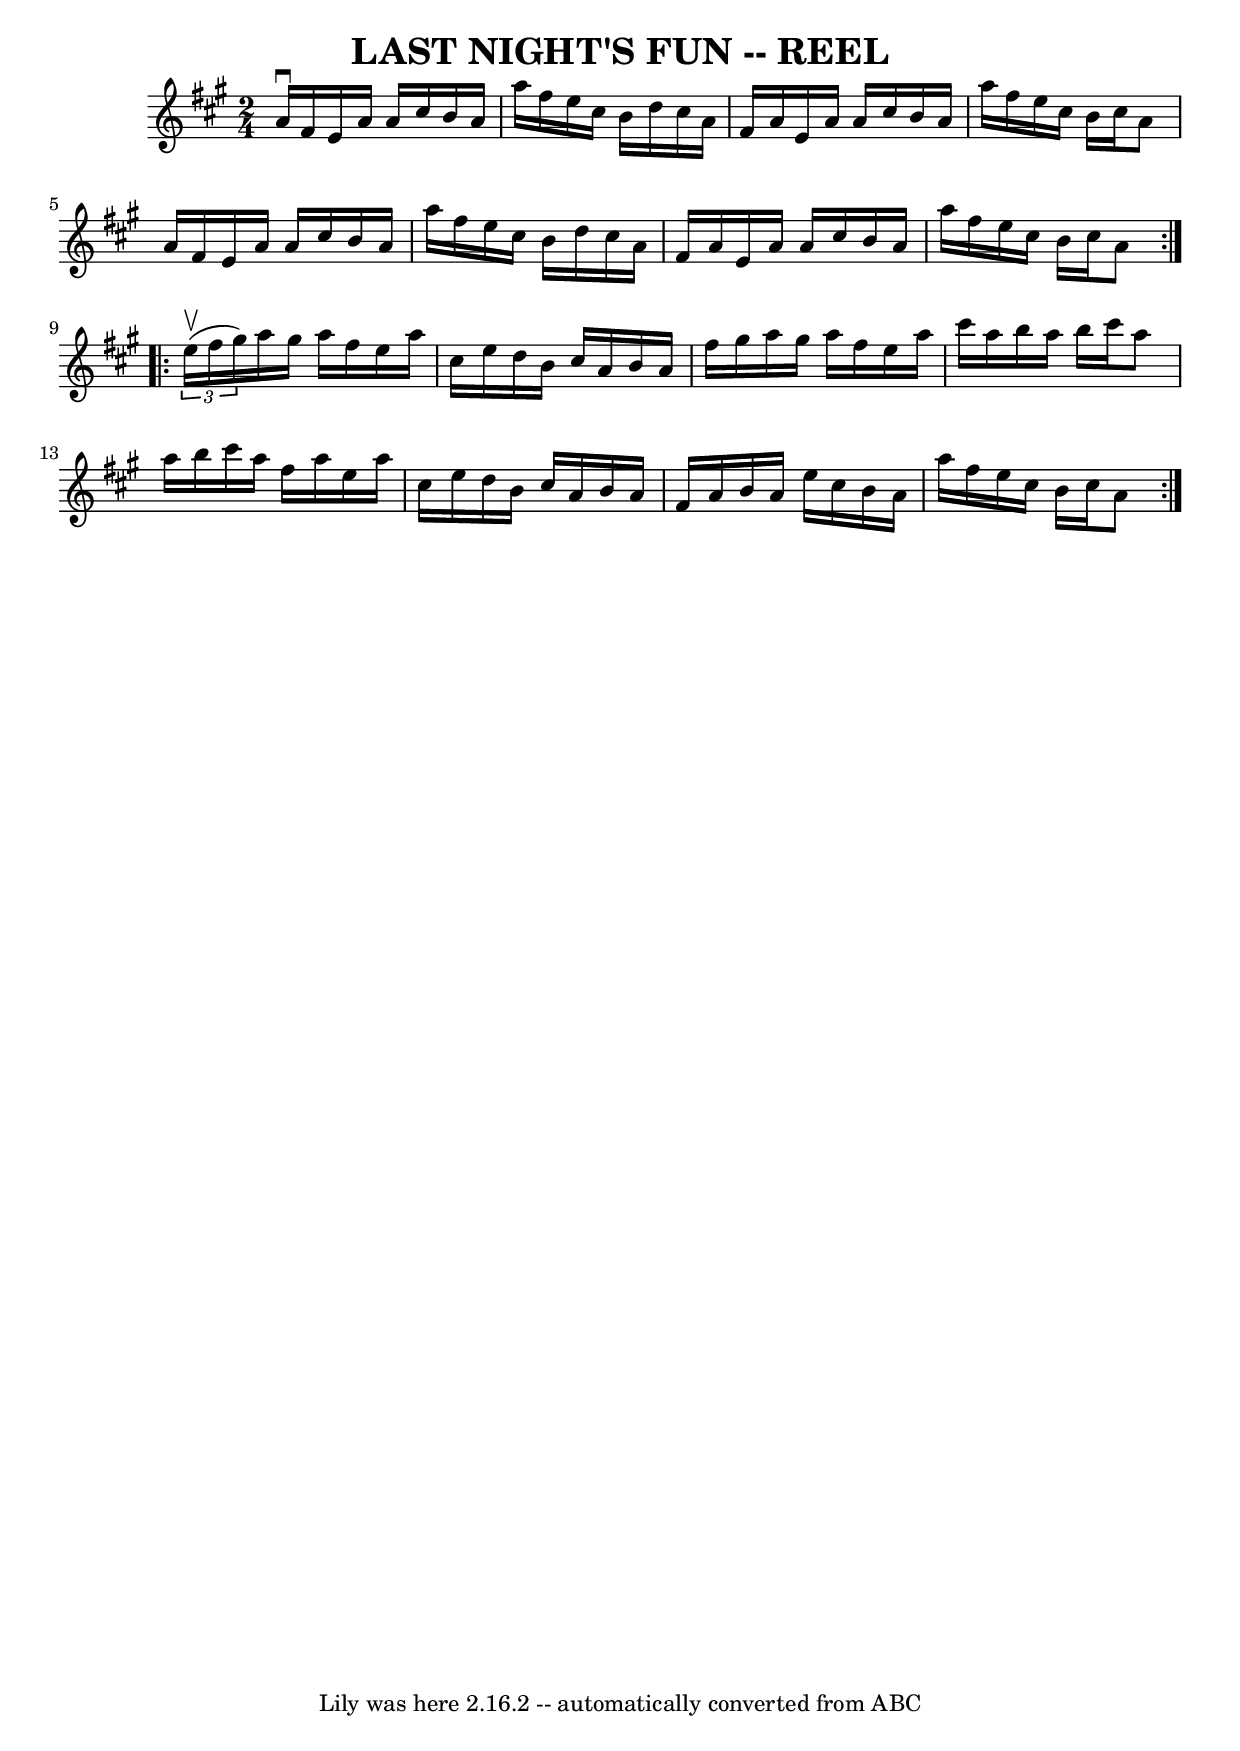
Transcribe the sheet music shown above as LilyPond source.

\version "2.16.2"
\include "Mammoth.ily"
\header {
  %% book = "Ryan's Mammoth Collection of Fiddle Tunes"
 crossRefNumber = "1"
 footnotes = ""
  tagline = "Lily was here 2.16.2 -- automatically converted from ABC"
  title = "LAST NIGHT'S FUN -- REEL"

}
voicedefault =  {



  \repeat volta 2 {

    \time 2/4 
    \key a \major a'16^\downbow fs'16         |
 e'16 a'16 a'16 cs''16 b'16 a'16 a''16 fs''16     |
 e''16 cs''16 b'16 d''16 cs''16 a'16 fs'16 a'16     |
 e'16 a'16 a'16 cs''16 b'16 a'16 a''16 fs''16     |
 e''16 cs''16 b'16 cs''16 a'8 a'16 fs'16         |
 e'16 a'16 a'16 cs''16 b'16 a'16 a''16 fs''16      |
 e''16 cs''16 b'16 d''16 cs''16 a'16 fs'16 a'16     |
 e'16 a'16 a'16 cs''16 b'16 a'16 a''16 fs''16     |
 e''16 cs''16 b'16 cs''16 a'8    
  }     

  \repeat volta 2 {
    \times 2/3 { e''16 (^\upbow fs''16 gs''16)  	       }      |
 a''16 gs''16 a''16 fs''16 e''16 a''16 cs''16 e''16     |
 d''16 b'16 cs''16 a'16 b'16 a'16 fs''16 gs''16     |
 a''16 gs''16 a''16 fs''16 e''16 a''16 cs'''16 a''16     |
 b''16 a''16 b''16 cs'''16 a''8 a''16 b''16         |
 cs'''16 a''16 fs''16 a''16 e''16 a''16 cs''16 e''16     |
 d''16 b'16 cs''16 a'16 b'16 a'16 fs'16 a'16     |
 b'16 a'16 e''16 cs''16 b'16 a'16 a''16 fs''16     |
 e''16    
 cs''16 b'16 cs''16 a'8    
  }   

}

\score{
  <<

    \context Staff="default"
    {
      \voicedefault 
      
    }

  >>
  \layout {
    
  }
  \midi {
  }

}
